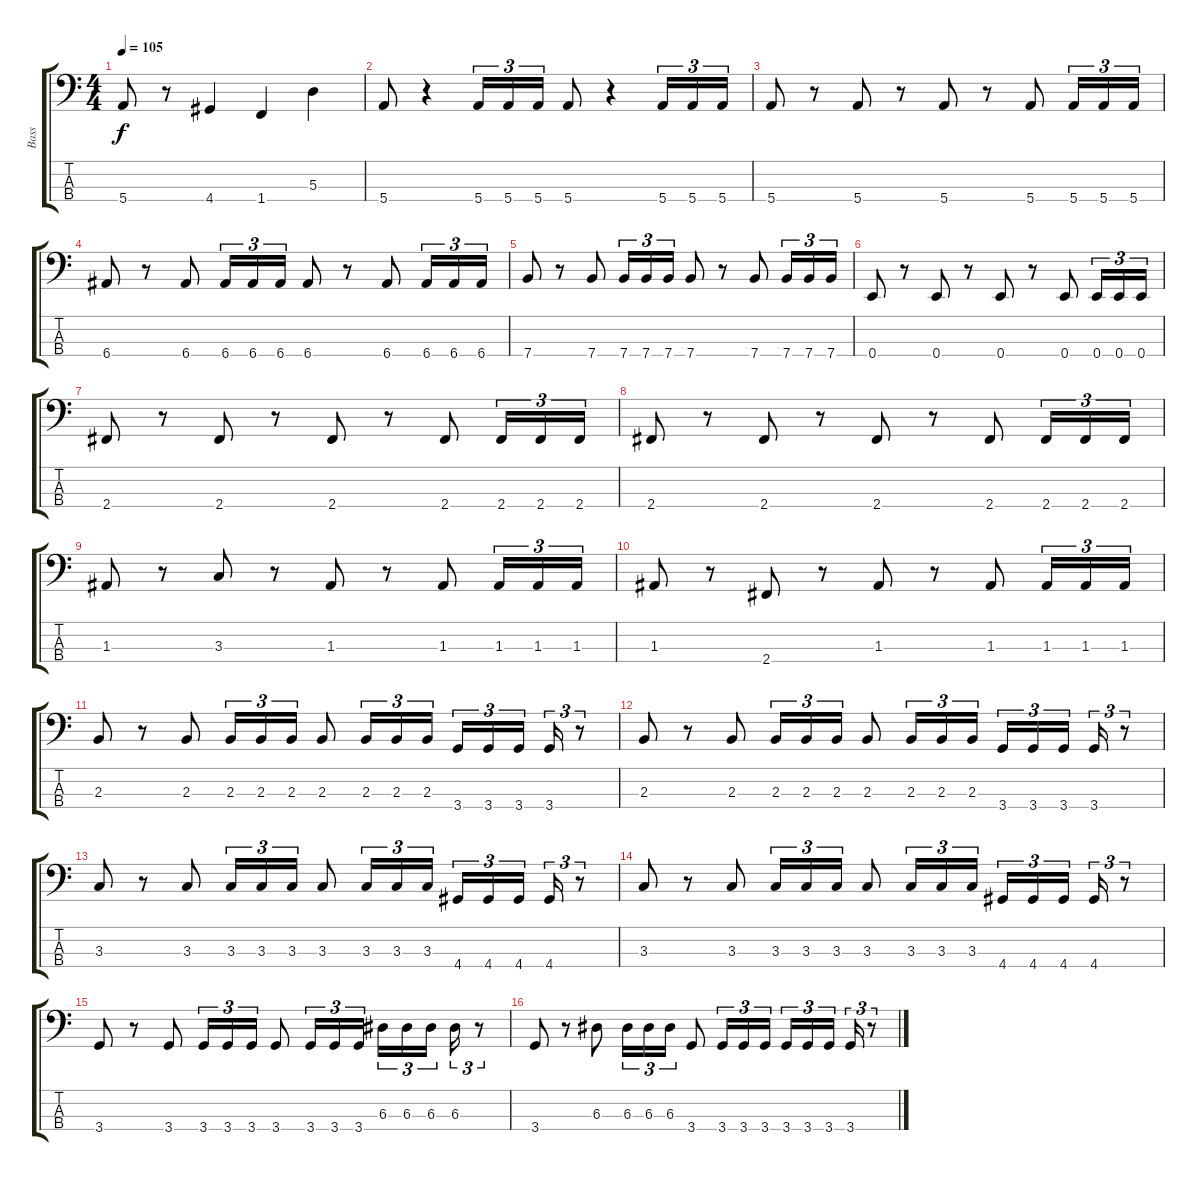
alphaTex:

\track ("Bass" "Bass") {instrument electricbasspick}
\staff {score tabs}
\tuning (G2 D2 A1 E1) {hide}
\ts (4 4)
\tempo 105
\clef f4
\ks c
5.4.8{dy f} r.8 4.4.4 1.4.4 5.3.4 |
5.4.8 r.4 5.4.16{tu (3 2)} 5.4.16{tu (3 2)} 5.4.16{tu (3 2)} 5.4.8 r.4 5.4.16{tu (3 2)} 5.4.16{tu (3 2)} 5.4.16{tu (3 2)} |
5.4.8 r.8 5.4.8 r.8 5.4.8 r.8 5.4.8 5.4.16{tu (3 2)} 5.4.16{tu (3 2)} 5.4.16{tu (3 2)} |
6.4.8 r.8 6.4.8 6.4.16{tu (3 2)} 6.4.16{tu (3 2)} 6.4.16{tu (3 2)} 6.4.8 r.8 6.4.8 6.4.16{tu (3 2)} 6.4.16{tu (3 2)} 6.4.16{tu (3 2)} |
7.4.8 r.8 7.4.8 7.4.16{tu (3 2)} 7.4.16{tu (3 2)} 7.4.16{tu (3 2)} 7.4.8 r.8 7.4.8 7.4.16{tu (3 2)} 7.4.16{tu (3 2)} 7.4.16{tu (3 2)} |
0.4.8 r.8 0.4.8 r.8 0.4.8 r.8 0.4.8 0.4.16{tu (3 2)} 0.4.16{tu (3 2)} 0.4.16{tu (3 2)} |
2.4.8 r.8 2.4.8 r.8 2.4.8 r.8 2.4.8 2.4.16{tu (3 2)} 2.4.16{tu (3 2)} 2.4.16{tu (3 2)} |
2.4.8 r.8 2.4.8 r.8 2.4.8 r.8 2.4.8 2.4.16{tu (3 2)} 2.4.16{tu (3 2)} 2.4.16{tu (3 2)} |
1.3.8 r.8 3.3.8 r.8 1.3.8 r.8 1.3.8 1.3.16{tu (3 2)} 1.3.16{tu (3 2)} 1.3.16{tu (3 2)} |
1.3.8 r.8 2.4.8 r.8 1.3.8 r.8 1.3.8 1.3.16{tu (3 2)} 1.3.16{tu (3 2)} 1.3.16{tu (3 2)} |
2.3.8 r.8 2.3.8 2.3.16{tu (3 2)} 2.3.16{tu (3 2)} 2.3.16{tu (3 2)} 2.3.8 2.3.16{tu (3 2)} 2.3.16{tu (3 2)} 2.3.16{tu (3 2)} 3.4.16{tu (3 2)} 3.4.16{tu (3 2)} 3.4.16{tu (3 2) beam splitsecondary} 3.4.16{tu (3 2)} r.8{tu (3 2)} |
2.3.8 r.8 2.3.8 2.3.16{tu (3 2)} 2.3.16{tu (3 2)} 2.3.16{tu (3 2)} 2.3.8 2.3.16{tu (3 2)} 2.3.16{tu (3 2)} 2.3.16{tu (3 2)} 3.4.16{tu (3 2)} 3.4.16{tu (3 2)} 3.4.16{tu (3 2) beam splitsecondary} 3.4.16{tu (3 2)} r.8{tu (3 2)} |
3.3.8 r.8 3.3.8 3.3.16{tu (3 2)} 3.3.16{tu (3 2)} 3.3.16{tu (3 2)} 3.3.8 3.3.16{tu (3 2)} 3.3.16{tu (3 2)} 3.3.16{tu (3 2)} 4.4.16{tu (3 2)} 4.4.16{tu (3 2)} 4.4.16{tu (3 2) beam splitsecondary} 4.4.16{tu (3 2)} r.8{tu (3 2)} |
3.3.8 r.8 3.3.8 3.3.16{tu (3 2)} 3.3.16{tu (3 2)} 3.3.16{tu (3 2)} 3.3.8 3.3.16{tu (3 2)} 3.3.16{tu (3 2)} 3.3.16{tu (3 2)} 4.4.16{tu (3 2)} 4.4.16{tu (3 2)} 4.4.16{tu (3 2) beam splitsecondary} 4.4.16{tu (3 2)} r.8{tu (3 2)} |
3.4.8 r.8 3.4.8 3.4.16{tu (3 2)} 3.4.16{tu (3 2)} 3.4.16{tu (3 2)} 3.4.8 3.4.16{tu (3 2)} 3.4.16{tu (3 2)} 3.4.16{tu (3 2)} 6.3.16{tu (3 2)} 6.3.16{tu (3 2)} 6.3.16{tu (3 2) beam splitsecondary} 6.3.16{tu (3 2)} r.8{tu (3 2)} |
3.4.8 r.8 6.3.8 6.3.16{tu (3 2)} 6.3.16{tu (3 2)} 6.3.16{tu (3 2)} 3.4.8 3.4.16{tu (3 2)} 3.4.16{tu (3 2)} 3.4.16{tu (3 2)} 3.4.16{tu (3 2)} 3.4.16{tu (3 2)} 3.4.16{tu (3 2) beam splitsecondary} 3.4.16{tu (3 2)} r.8{tu (3 2)}
